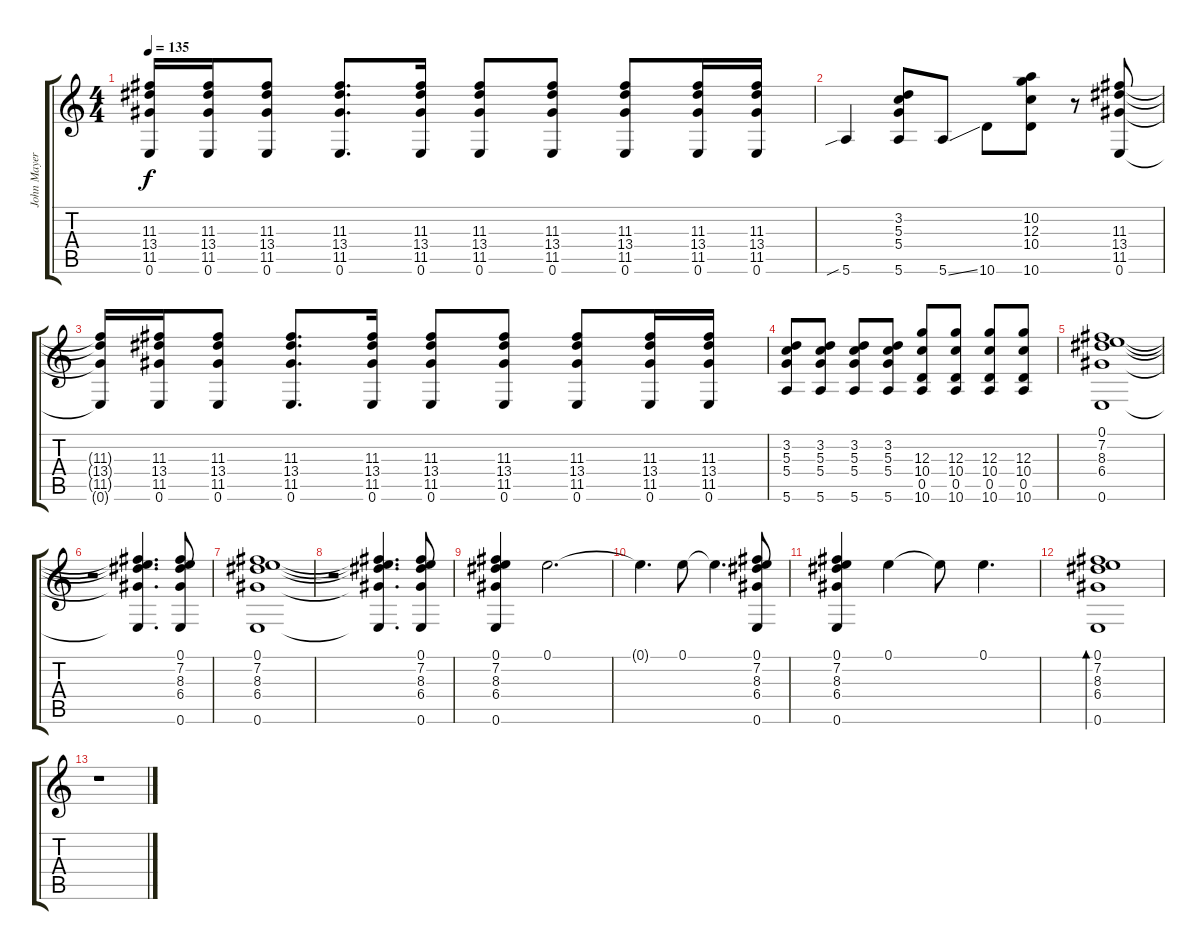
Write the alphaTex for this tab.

\track ("John Mayer" "John Mayer") {instrument acousticguitarsteel}
\staff {score tabs}
\tuning (E4 B3 G3 D3 A2 E2) {hide}
\ts (4 4)
\tempo 135
\clef g2
\ks c
(11.3{t} 13.4{t} 11.5{t} 0.6{t}).16{dy f} (11.3 13.4 11.5 0.6).16 (11.3 13.4 11.5 0.6).8 (11.3 13.4 11.5 0.6).8{d} (11.3 13.4 11.5 0.6).16 (11.3 13.4 11.5 0.6).8 (11.3 13.4 11.5 0.6).8 (11.3 13.4 11.5 0.6).8 (11.3 13.4 11.5 0.6).16 (11.3 13.4 11.5 0.6).16 |
5.6{sib}.4 (3.2 5.3 5.4 5.6).8 5.6{ss}.8 10.6.8 (10.2 12.3 10.4 10.6).8 r.8 (11.3 13.4 11.5 0.6).8 |
(11.3{t} 13.4{t} 11.5{t} 0.6{t}).16 (11.3 13.4 11.5 0.6).16 (11.3 13.4 11.5 0.6).8 (11.3 13.4 11.5 0.6).8{d} (11.3 13.4 11.5 0.6).16 (11.3 13.4 11.5 0.6).8 (11.3 13.4 11.5 0.6).8 (11.3 13.4 11.5 0.6).8 (11.3 13.4 11.5 0.6).16 (11.3 13.4 11.5 0.6).16 |
(3.2 5.3 5.4 5.6).8 (3.2 5.3 5.4 5.6).8 (3.2 5.3 5.4 5.6).8 (3.2 5.3 5.4 5.6).8 (12.3 10.4 0.5 10.6).8 (12.3 10.4 0.5 10.6).8 (12.3 10.4 0.5 10.6).8 (12.3 10.4 0.5 10.6).8 |
(0.1 7.2 8.3 6.4 0.6).1 |
r.2 (0.1{t} 7.2{t} 8.3{t} 6.4{t} 0.6{t}).4{d} (0.1 7.2 8.3 6.4 0.6).8{volume 6} |
(0.1 7.2 8.3 6.4 0.6).1 |
r.2 (0.1{t} 7.2{t} 8.3{t} 6.4{t} 0.6{t}).4{d} (0.1 7.2 8.3 6.4 0.6).8 |
(0.1 7.2 8.3 6.4 0.6).4 0.1.2{d} |
0.1{t}.4{d} 0.1.8 0.1{t}.4{d} (0.1 7.2 8.3 6.4 0.6).8 |
(0.1 7.2 8.3 6.4 0.6).4 0.1.4 0.1{t}.8 0.1.4{d} |
(0.1 7.2 8.3 6.4 0.6).1{bd 480} |
r.1
